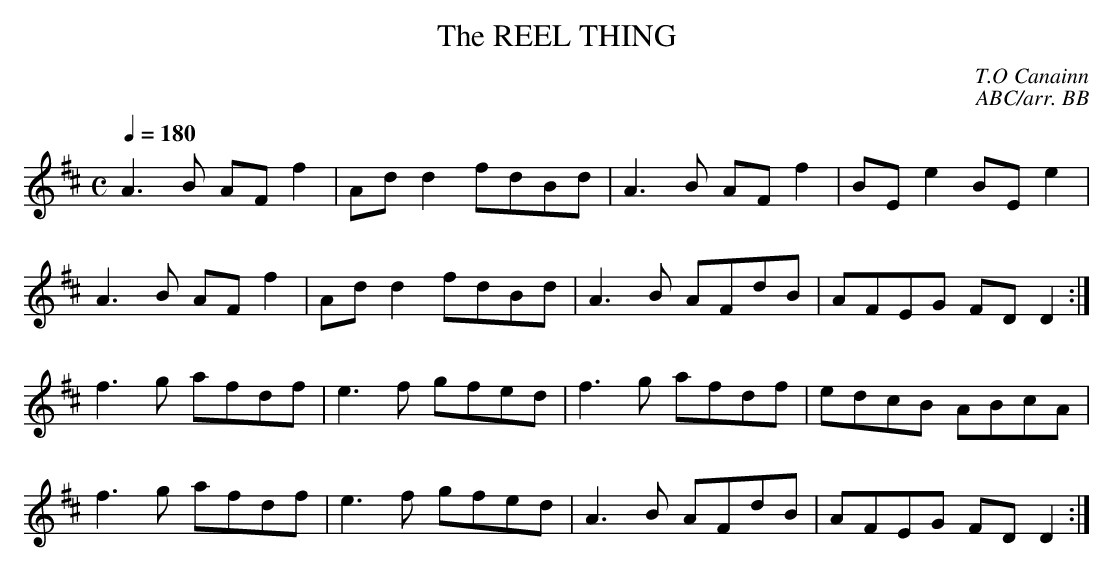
X:1
T:REEL THING, The
C:T.O Canainn
C:ABC/arr. BB
Q:1/4=180
M:C
K:D
A3B AFf2|Add2 fdBd|A3B AFf2|BEe2 BEe2|
A3B AFf2|Add2 fdBd|A3B AFdB|AFEG FDD2:|
f3g afdf|e3f gfed|f3g afdf|edcB ABcA|
f3g afdf|e3f gfed|A3B AFdB|AFEG FDD2:|
